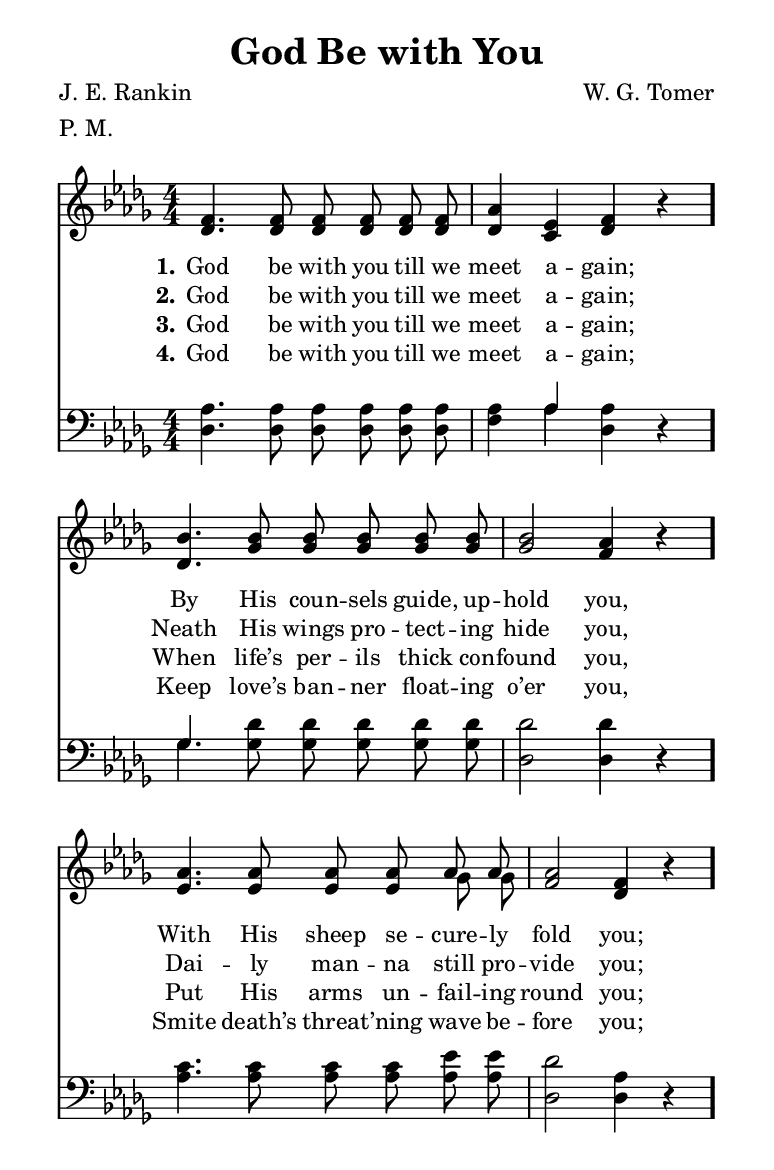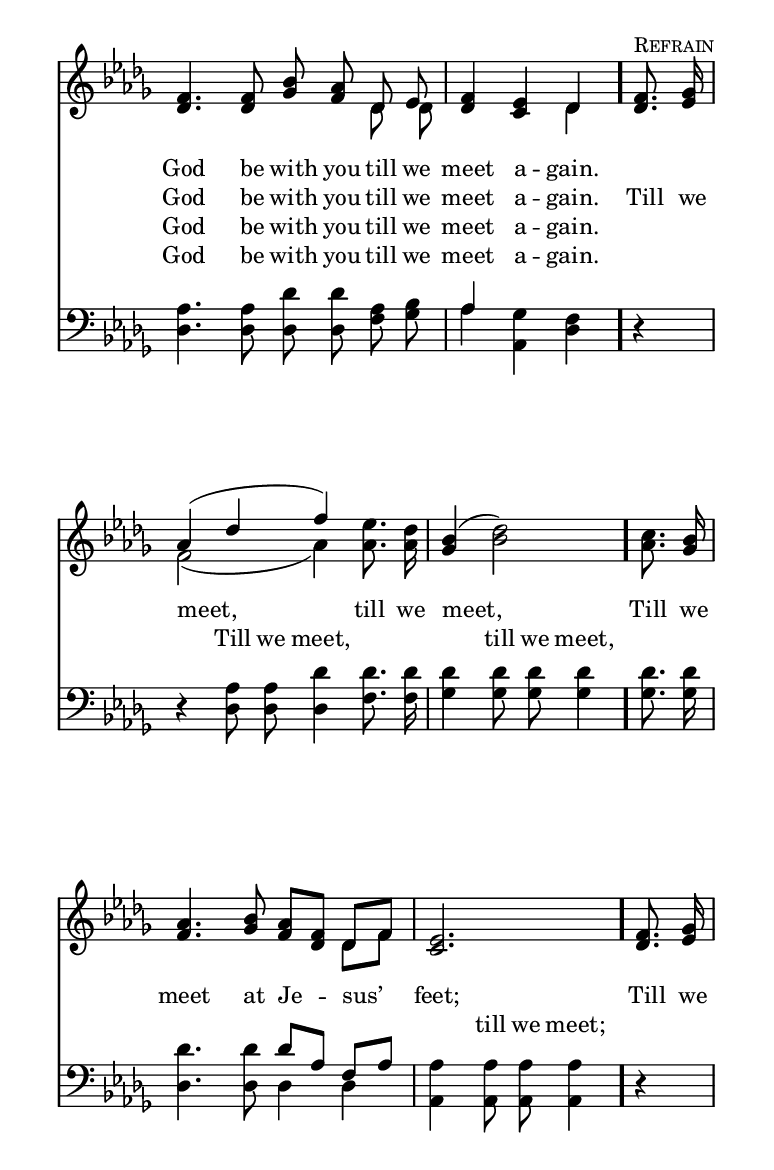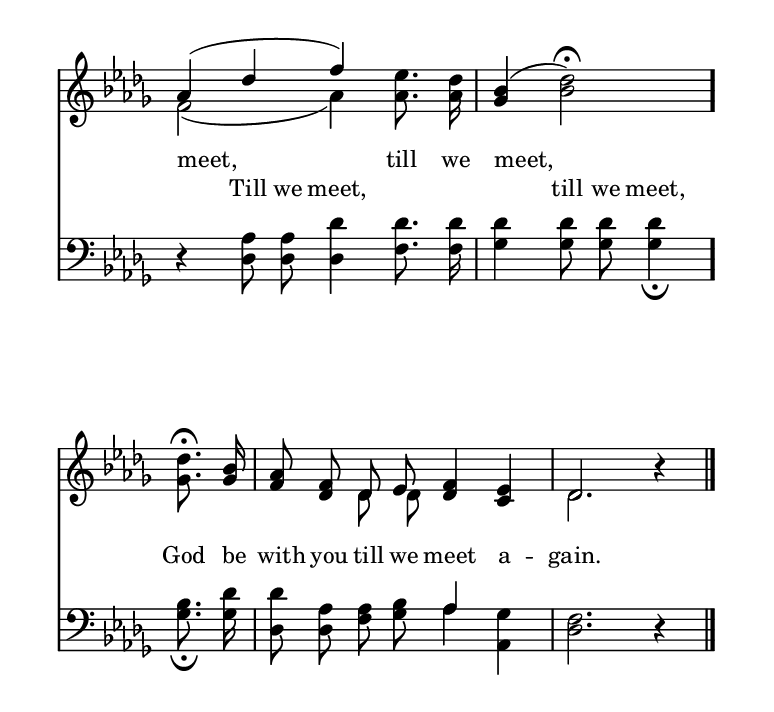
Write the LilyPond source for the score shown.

\include "common/global.ily"
\paper {
  \include "common/paper.ily"
  ragged-last-bottom = ##t
  page-count = #(cond (is-eogsized 2) (#t #f))
  system-count = #(cond (is-eogsized 7) (#t #f))
  systems-per-page = #(cond (is-eogsized 5) (#t #f))
}

\header{
  hymnnumber = "159"
  title = "God Be with You"
  tunename = ""
  meter = "P. M."
  poet = "J. E. Rankin"
  composer = "W. G. Tomer"
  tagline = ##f
}

ta = { \tempo 4=80 }
tb = { \tempo 4=40 }

global = {
  \include "common/overrides.ily"
  \override Staff.TimeSignature.style = #'numbered
  \time 4/4
  \override Score.MetronomeMark.transparent = ##t % hide all fermata changes too
  \ta
  \key des \major
  \autoBeamOff
}

notesSoprano = {
\global
\relative c' {

  f4. f8 f f f f | aes4 ees f r4 |
  bes4. bes8 bes bes bes bes | bes2 aes4 r4 |
  aes4. aes8 aes aes aes aes | aes2 f4 r4 |
  f4. f8 bes aes des, ees | f4 ees des

  << s^\markup { \small \caps "Refrain" }
  { f8. ges16 | aes4( des f) ees8. des16 | bes4( des2) } >>
  c8. bes16 | aes4. bes8 aes[ f] des[ f] | ees2.
  f8. ges16 | aes4( des f) ees8. des16 | bes4( des2) \fermata
  des8. \fermata bes16 | aes8 f des ees f4 ees | des2. r4

  \bar "|."

}
}

notesAlto = {
\global
\relative e' {

  des4. des8 des des des des | des4 c des r |
  des4. ges8 ges ges ges ges | ges2 f4 r |
  ees4. ees8 ees ees ges ges | f2 des4 r |
  des4. des8 ges f des des | des4 c des

  des8. ees16 | f2( aes4) aes8. aes16 | ges4( bes2)
  aes8. ges16 | f4. ges8 f[ des] des[ f] | c2.
  des8. ees16 | f2( aes4) aes8. aes16 | ges4( bes2)
  ges8. ges16 | f8 des des des des4 c | des2. r4

}
}

notesTenor = {
\global
\relative a {

  aes4. aes8 aes aes aes aes | aes4 aes aes r |
  ges4. des'8 des des des des | des2 des4 r |
  c4. c8 c c ees ees | des2 aes4 r |
  aes4. aes8 des des aes bes | aes4 ges f

  r4 | r4 aes8 aes des4 des8. des16 | des4 des8 des des4
  des8. des16 | des4. des8 des[ aes] f[ aes] | aes4 aes8 aes8 aes4
  r4 | r4 aes8 aes des4 des8. des16 | des4 des8 des des4
  bes8. des16 | des8 aes aes bes aes4 ges | f2. r4

}
}

notesBass = {
\global
\relative f {

  des4. des8 des des des des | f4 aes des, r |
  ges4. ges8 ges ges ges ges | des2 des4 r |
  aes'4. aes8 aes aes aes aes | des,2 des4 r |
  des4. des8 des des f ges | aes4 aes, des

  r4 | r des8 des des4 f8. f16 | ges4 ges8 ges ges4
  ges8. ges16 | des4. des8 des4 des | aes4 aes8 aes aes4 r4 |
  r4 des8 des des4 f8. f16 | ges4 ges8 ges \tb ges4_\fermata
  ges8._\fermata \ta ges16 | des8 des f ges aes4 aes, | des2. r4

}
}

Refrain = \lyricmode {

Till we meet,__ till we meet,__  \bar "."
Till we meet at Je -- sus’ feet; \bar "."
Till we meet,__ till we meet,__ \bar "."
God be with you till we meet a -- gain. \bar "."

}

wordsA = \lyricmode {
\set stanza = "1."

God be with you till we meet a -- gain; \bar "."
By His coun -- sels guide, up -- hold you, \bar "."
With His sheep se -- cure -- ly fold you; \bar "."
God be with you till we meet a -- gain. \bar "."

}

wordsB = \lyricmode {
\set stanza = "2."

God be with you till we meet a -- gain;
Neath His wings pro -- tect -- ing hide you,
Dai -- ly man -- na still pro -- vide you;
God be with you till we meet a -- gain.

\Refrain

}

wordsC = \lyricmode {
\set stanza = "3."

God be with you till we meet a -- gain;
When life’s per -- ils thick con -- found you,
Put His arms un -- fail -- ing round you;
God be with you till we meet a -- gain.

}

wordsD = \lyricmode {
\set stanza = "4."

God be with you till we meet a -- gain;
Keep love’s ban -- ner float -- ing o’er you,
Smite death’s threat -- ’ning wave be -- fore you;
God be with you till we meet a -- gain.

}

underWords = \lyricmode {

{ \repeat unfold 34 { \skip 4 } }
Till we meet,
{ \repeat unfold 3 { \skip 4 } }
till we meet,
{ \repeat unfold 7 { \skip 4 } }
till we meet;
Till we meet,
{ \repeat unfold 3 { \skip 4 } }
till we meet,

}

\score {
  \context ChoirStaff <<
    \context Staff = upper <<
      \set Staff.autoBeaming = ##f
      \set ChoirStaff.systemStartDelimiter = #'SystemStartBar
      \set ChoirStaff.printPartCombineTexts = ##f
      \partcombine #'(2 . 9) \notesSoprano \notesAlto
      \context NullVoice = sopranos { \voiceOne << \notesSoprano >> }
      \context NullVoice = altos { \voiceTwo << \notesAlto >> }
      \context Lyrics = one   \lyricsto sopranos \wordsA
      \context Lyrics = two   \lyricsto sopranos \wordsB
      \context Lyrics = three \lyricsto sopranos \wordsC
      \context Lyrics = four  \lyricsto sopranos \wordsD
    >>
    \context Staff = men <<
      \set Staff.autoBeaming = ##f
      \clef bass
      \set ChoirStaff.printPartCombineTexts = ##f
      \partcombine #'(2 . 9) \notesTenor \notesBass
      \context NullVoice = tenors { \voiceOne << \notesTenor >> }
      \context NullVoice = basses { \voiceTwo << \notesBass >> }
    >>
    \context Lyrics = three \lyricsto tenors \underWords
  >>
  \layout {
    \include "common/layout.ily"
  }
  \midi{
    \include "common/midi.ily"
  }
}

\version "2.19.49"  % necessary for upgrading to future LilyPond versions.

% vi:set et ts=2 sw=2 ai nocindent syntax=lilypond:
